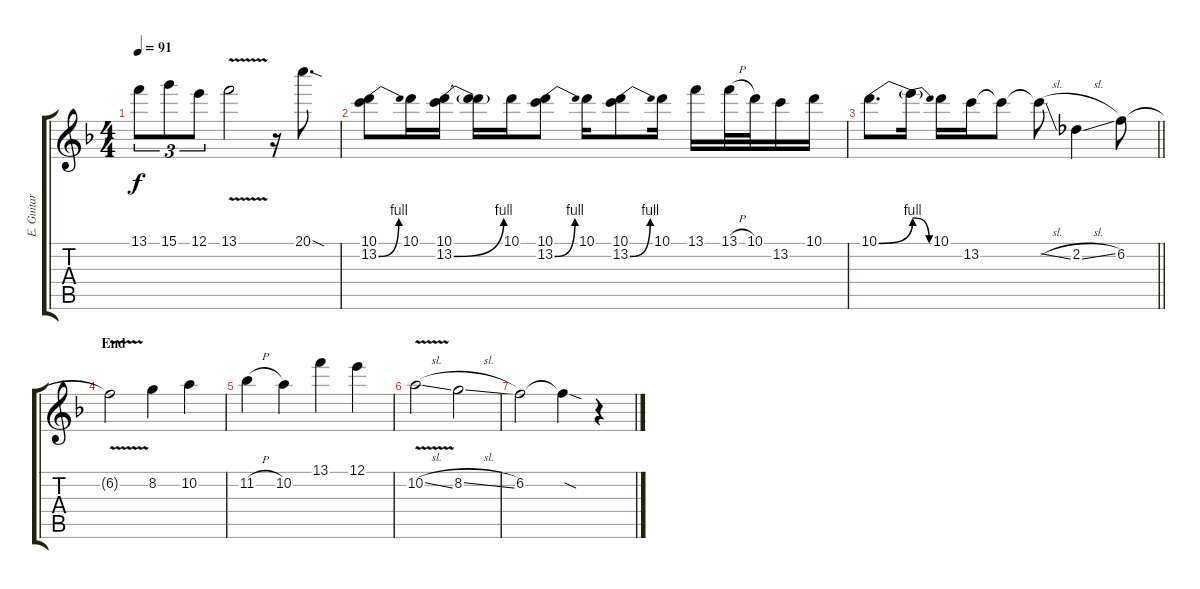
\track ("E. Guitar I" "E. Guitar ") {instrument overdrivenguitar}
\staff {score tabs}
\tuning (E4 B3 G3 D3 A2 E2) {hide}
\ts (4 4)
\tempo 91
\clef g2
\ks f
13.1.8{tu (3 2) dy f} 15.1.8{tu (3 2)} 12.1.8{tu (3 2)} 13.1{v}.2 r.16 20.1{sod}.8{d} |
(10.1 13.2{be (bend 0 0 60 4)}).8 10.1.16 (10.1 13.2{be (bend 0 0 60 4)}).16 (10.1{t} 13.2{t}).16 10.1.16 (10.1 13.2{be (bend 0 0 60 4)}).8 10.1.16 (10.1 13.2{be (bend 0 0 60 4)}).8 10.1.16 13.1.16 13.1{h}.32 10.1.32 13.2.16 10.1.16 |
\barLineRight lightlight
10.1{be (bend 0 0 60 4)}.8{d} 10.1{be (release 0 4 60 0) t}.16 10.1.16 13.2.16 13.2{t}.8 13.2{sl t}.8 2.2{sl}.4 6.2.8 |
\section ("" "End")
6.2{v t}.2 8.2.4 10.2.4 |
11.2{h}.4 10.2.4 13.1.4 12.1.4 |
10.2{v sl}.2 8.2{sl}.2 |
6.2.2 6.2{sod t}.4 r.4
